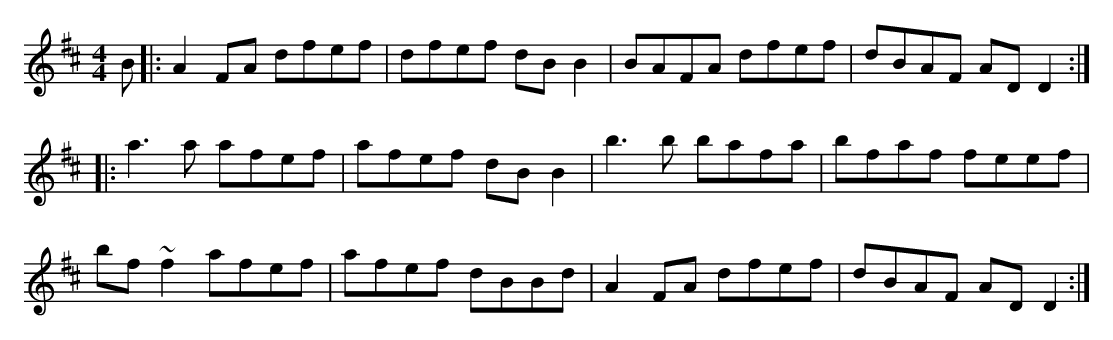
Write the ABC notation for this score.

X:1
M:4/4
K:D
B|:A2 FA dfef|dfef dB B2|BAFA dfef|dBAF AD D2:|
|:a3 a afef|afef dB B2|b3 b bafa|bfaf feef|
bf ~f2 afef|afef dBBd|A2 FA dfef|dBAF AD D2:|
